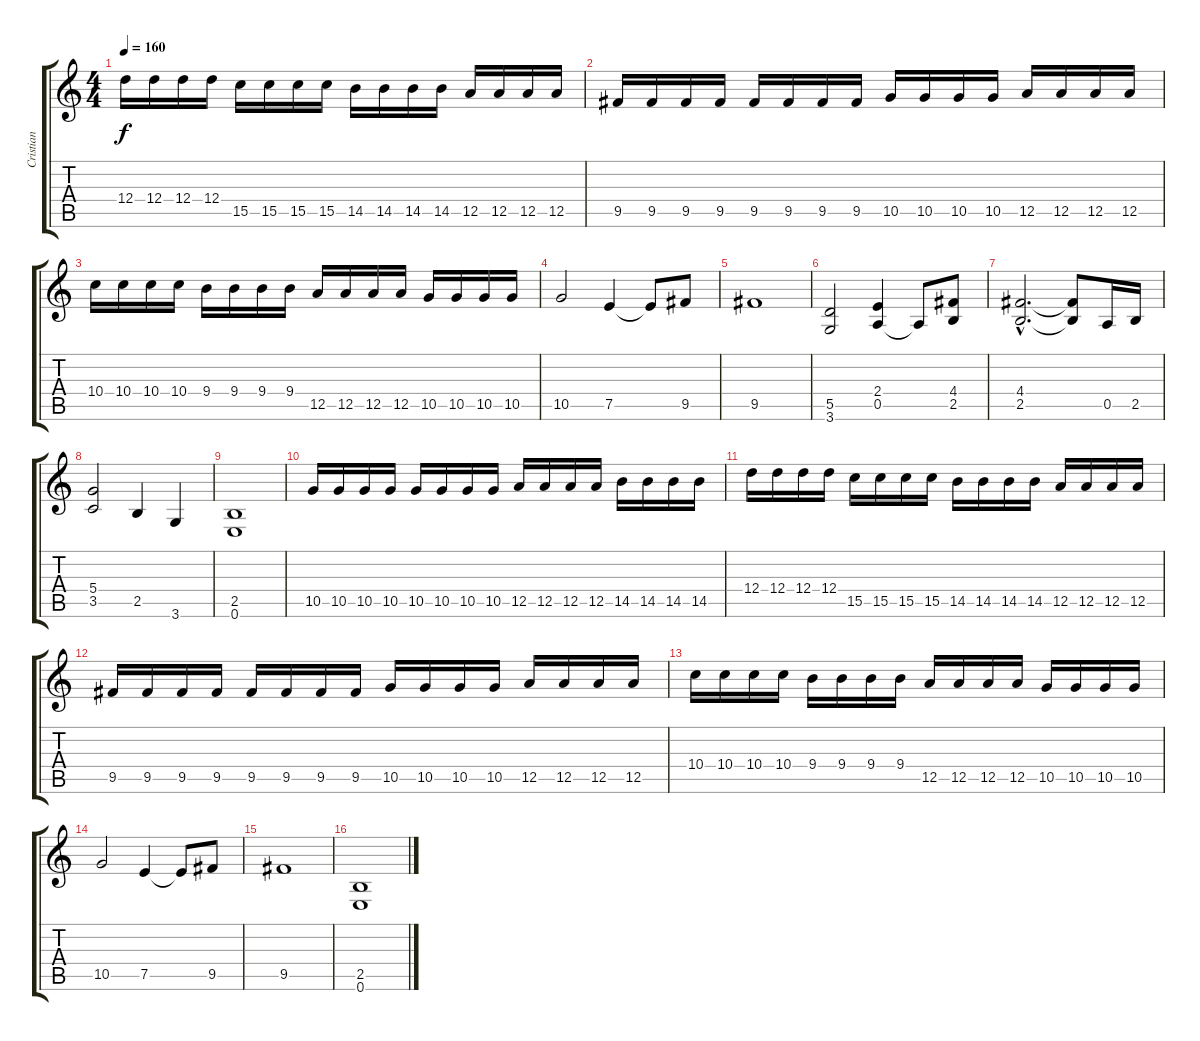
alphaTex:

\track ("Cristian" "Cristian") {instrument overdrivenguitar}
\staff {score tabs}
\tuning (E4 B3 G3 D3 A2 E2) {hide}
\ts (4 4)
\tempo 160
\clef g2
\ks c
12.4.16{dy f} 12.4.16 12.4.16 12.4.16 15.5.16 15.5.16 15.5.16 15.5.16 14.5.16 14.5.16 14.5.16 14.5.16 12.5.16 12.5.16 12.5.16 12.5.16 |
9.5.16 9.5.16 9.5.16 9.5.16 9.5.16 9.5.16 9.5.16 9.5.16 10.5.16 10.5.16 10.5.16 10.5.16 12.5.16 12.5.16 12.5.16 12.5.16 |
10.4.16 10.4.16 10.4.16 10.4.16 9.4.16 9.4.16 9.4.16 9.4.16 12.5.16 12.5.16 12.5.16 12.5.16 10.5.16 10.5.16 10.5.16 10.5.16 |
10.5.2 7.5.4 7.5{t}.8 9.5.8 |
9.5.1 |
(5.5 3.6).2 (2.4 0.5).4 0.5{t}.8 (4.4 2.5).8 |
(4.4{hac} 2.5{hac}).2{d} (4.4{t} 2.5{t}).8 0.5.16 2.5.16 |
(5.4 3.5).2 2.5.4 3.6.4 |
(2.5 0.6).1 |
10.5.16 10.5.16 10.5.16 10.5.16 10.5.16 10.5.16 10.5.16 10.5.16 12.5.16 12.5.16 12.5.16 12.5.16 14.5.16 14.5.16 14.5.16 14.5.16 |
12.4.16 12.4.16 12.4.16 12.4.16 15.5.16 15.5.16 15.5.16 15.5.16 14.5.16 14.5.16 14.5.16 14.5.16 12.5.16 12.5.16 12.5.16 12.5.16 |
9.5.16 9.5.16 9.5.16 9.5.16 9.5.16 9.5.16 9.5.16 9.5.16 10.5.16 10.5.16 10.5.16 10.5.16 12.5.16 12.5.16 12.5.16 12.5.16 |
10.4.16 10.4.16 10.4.16 10.4.16 9.4.16 9.4.16 9.4.16 9.4.16 12.5.16 12.5.16 12.5.16 12.5.16 10.5.16 10.5.16 10.5.16 10.5.16 |
10.5.2 7.5.4 7.5{t}.8 9.5.8 |
9.5.1 |
(2.5 0.6).1
